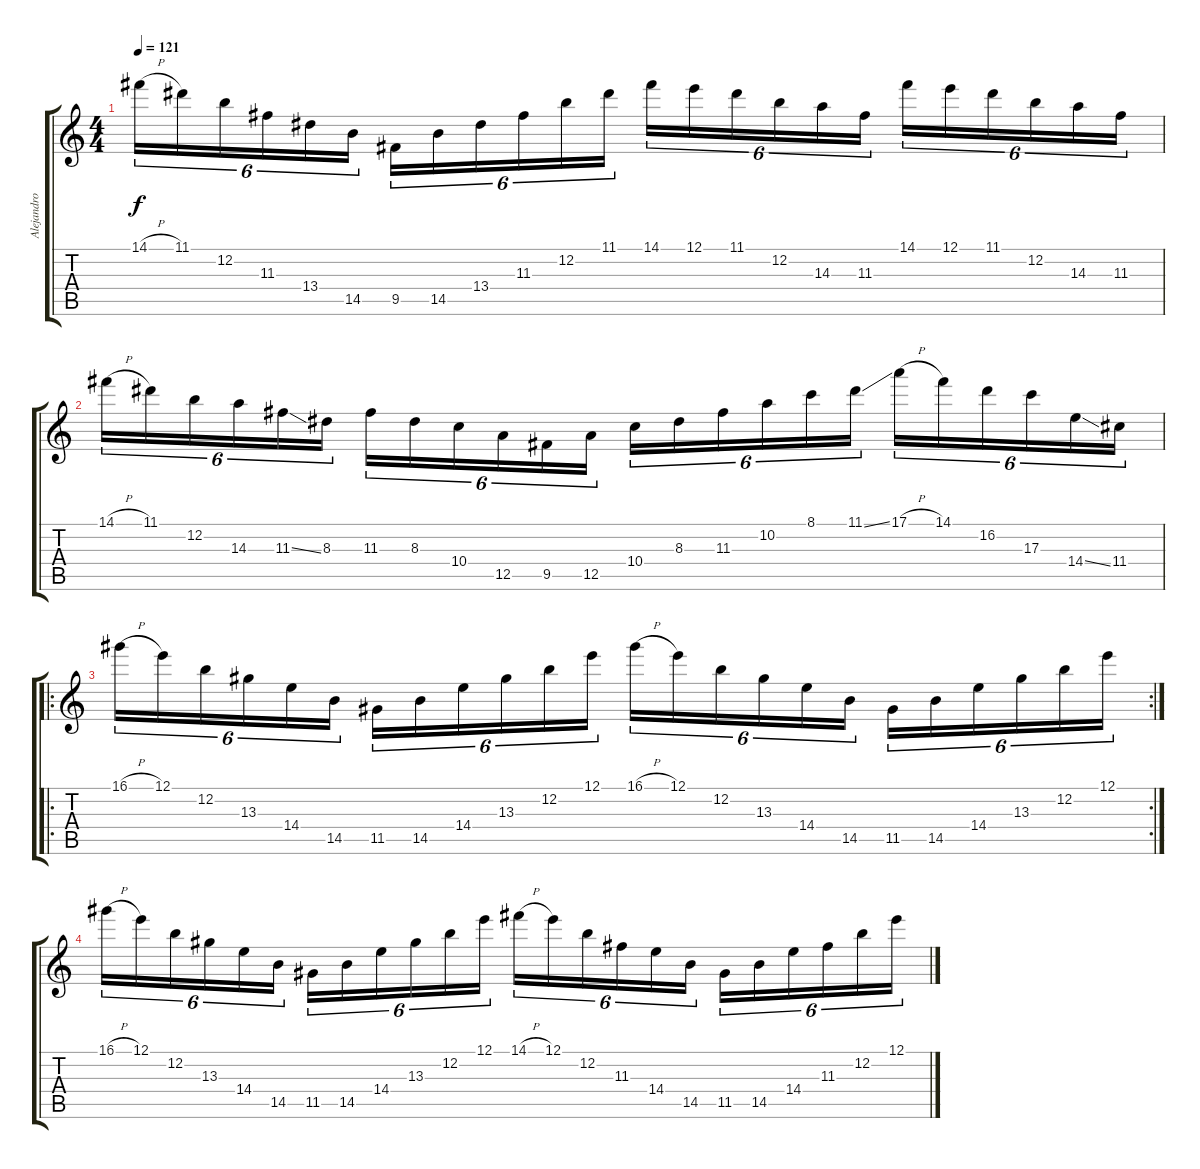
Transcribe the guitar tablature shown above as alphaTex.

\track ("Alejandro Silva" "Alejandro ") {instrument overdrivenguitar}
\staff {score tabs}
\tuning (E4 B3 G3 D3 A2 E2) {hide}
\ts (4 4)
\tempo 121
\clef g2
\ks c
14.1{h}.16{tu (6 4) dy f} 11.1.16{tu (6 4)} 12.2.16{tu (6 4)} 11.3.16{tu (6 4)} 13.4.16{tu (6 4)} 14.5.16{tu (6 4)} 9.5.16{tu (6 4)} 14.5.16{tu (6 4)} 13.4.16{tu (6 4)} 11.3.16{tu (6 4)} 12.2.16{tu (6 4)} 11.1.16{tu (6 4)} 14.1.16{tu (6 4)} 12.1.16{tu (6 4)} 11.1.16{tu (6 4)} 12.2.16{tu (6 4)} 14.3.16{tu (6 4)} 11.3.16{tu (6 4)} 14.1.16{tu (6 4)} 12.1.16{tu (6 4)} 11.1.16{tu (6 4)} 12.2.16{tu (6 4)} 14.3.16{tu (6 4)} 11.3.16{tu (6 4)} |
14.1{h}.16{tu (6 4)} 11.1.16{tu (6 4)} 12.2.16{tu (6 4)} 14.3.16{tu (6 4)} 11.3{ss}.16{tu (6 4)} 8.3.16{tu (6 4)} 11.3.16{tu (6 4)} 8.3.16{tu (6 4)} 10.4.16{tu (6 4)} 12.5.16{tu (6 4)} 9.5.16{tu (6 4)} 12.5.16{tu (6 4)} 10.4.16{tu (6 4)} 8.3.16{tu (6 4)} 11.3.16{tu (6 4)} 10.2.16{tu (6 4)} 8.1.16{tu (6 4)} 11.1{ss}.16{tu (6 4)} 17.1{h}.16{tu (6 4)} 14.1.16{tu (6 4)} 16.2.16{tu (6 4)} 17.3.16{tu (6 4)} 14.4{ss}.16{tu (6 4)} 11.4.16{tu (6 4)} |
\ro
\rc 2
16.1{h}.16{tu (6 4)} 12.1.16{tu (6 4)} 12.2.16{tu (6 4)} 13.3.16{tu (6 4)} 14.4.16{tu (6 4)} 14.5.16{tu (6 4)} 11.5.16{tu (6 4)} 14.5.16{tu (6 4)} 14.4.16{tu (6 4)} 13.3.16{tu (6 4)} 12.2.16{tu (6 4)} 12.1.16{tu (6 4)} 16.1{h}.16{tu (6 4)} 12.1.16{tu (6 4)} 12.2.16{tu (6 4)} 13.3.16{tu (6 4)} 14.4.16{tu (6 4)} 14.5.16{tu (6 4)} 11.5.16{tu (6 4)} 14.5.16{tu (6 4)} 14.4.16{tu (6 4)} 13.3.16{tu (6 4)} 12.2.16{tu (6 4)} 12.1.16{tu (6 4)} |
16.1{h}.16{tu (6 4)} 12.1.16{tu (6 4)} 12.2.16{tu (6 4)} 13.3.16{tu (6 4)} 14.4.16{tu (6 4)} 14.5.16{tu (6 4)} 11.5.16{tu (6 4)} 14.5.16{tu (6 4)} 14.4.16{tu (6 4)} 13.3.16{tu (6 4)} 12.2.16{tu (6 4)} 12.1.16{tu (6 4)} 14.1{h}.16{tu (6 4)} 12.1.16{tu (6 4)} 12.2.16{tu (6 4)} 11.3.16{tu (6 4)} 14.4.16{tu (6 4)} 14.5.16{tu (6 4)} 11.5.16{tu (6 4)} 14.5.16{tu (6 4)} 14.4.16{tu (6 4)} 11.3.16{tu (6 4)} 12.2.16{tu (6 4)} 12.1.16{tu (6 4)}
